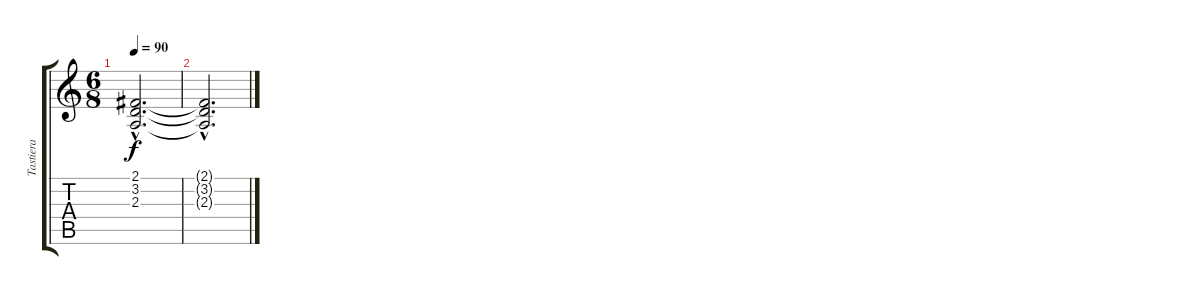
\track ("Tastiera" "Tastiera") {instrument rockorgan}
\staff {score tabs}
\tuning (E4 B3 G3 D3 A2 E2) {hide}
\ts (6 8)
\tempo 90
\clef g2
\ks c
(2.1{hac t} 3.2{hac t} 2.3{hac t}).2{d dy f} |
(2.1{hac t} 3.2{hac t} 2.3{hac t}).2{d}
